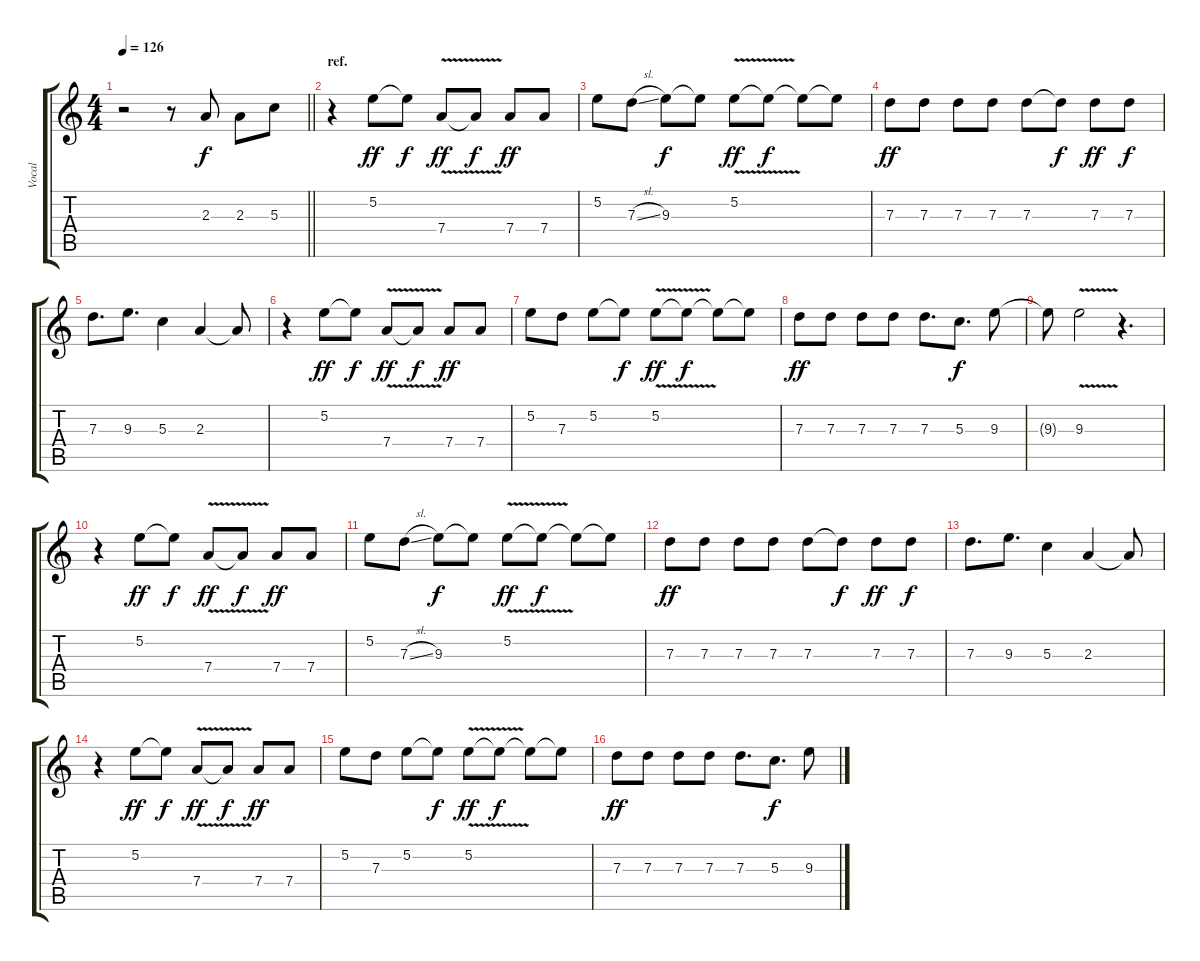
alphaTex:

\track ("Vocal" "Vocal") {instrument acousticguitarsteel}
\staff {score tabs}
\tuning (E4 B3 G3 D3 A2 E2) {hide}
\ts (4 4)
\tempo 126
\clef g2
\barLineRight lightlight
\ks c
r.2{dy f} r.8 2.3.8 2.3.8 5.3.8 |
\section ("" "ref.")
r.4 5.2.8{dy ff} 5.2{t}.8{dy f} 7.4{v}.8{dy ff} 7.4{t}.8{dy f} 7.4.8{dy ff} 7.4.8 |
5.2.8 7.3{sl}.8 9.3.8{dy f} 9.3{t}.8 5.2{v}.8{dy ff} 5.2{t}.8{dy f} 5.2{t}.8 5.2{t}.8 |
7.3.8{dy ff} 7.3.8 7.3.8 7.3.8 7.3.8 7.3{t}.8{dy f} 7.3.8{dy ff} 7.3.8{dy f} |
7.3.8{d} 9.3.8{d} 5.3.4 2.3.4 2.3{t}.8 |
r.4 5.2.8{dy ff} 5.2{t}.8{dy f} 7.4{v}.8{dy ff} 7.4{t}.8{dy f} 7.4.8{dy ff} 7.4.8 |
5.2.8 7.3.8 5.2.8 5.2{t}.8{dy f} 5.2{v}.8{dy ff} 5.2{t}.8{dy f} 5.2{t}.8 5.2{t}.8 |
7.3.8{dy ff} 7.3.8 7.3.8 7.3.8 7.3.8{d} 5.3.8{d dy f} 9.3.8 |
9.3{t}.8 9.3{v}.2 r.4{d} |
r.4 5.2.8{dy ff} 5.2{t}.8{dy f} 7.4{v}.8{dy ff} 7.4{t}.8{dy f} 7.4.8{dy ff} 7.4.8 |
5.2.8 7.3{sl}.8 9.3.8{dy f} 9.3{t}.8 5.2{v}.8{dy ff} 5.2{t}.8{dy f} 5.2{t}.8 5.2{t}.8 |
7.3.8{dy ff} 7.3.8 7.3.8 7.3.8 7.3.8 7.3{t}.8{dy f} 7.3.8{dy ff} 7.3.8{dy f} |
7.3.8{d} 9.3.8{d} 5.3.4 2.3.4 2.3{t}.8 |
r.4 5.2.8{dy ff} 5.2{t}.8{dy f} 7.4{v}.8{dy ff} 7.4{t}.8{dy f} 7.4.8{dy ff} 7.4.8 |
5.2.8 7.3.8 5.2.8 5.2{t}.8{dy f} 5.2{v}.8{dy ff} 5.2{t}.8{dy f} 5.2{t}.8 5.2{t}.8 |
7.3.8{dy ff} 7.3.8 7.3.8 7.3.8 7.3.8{d} 5.3.8{d dy f} 9.3.8
